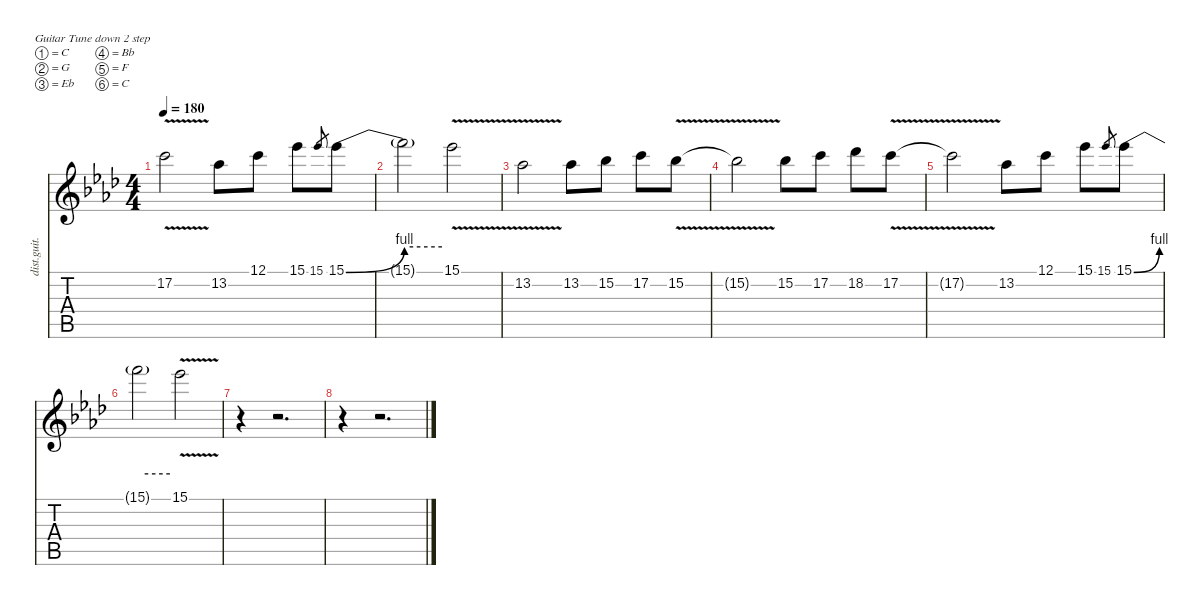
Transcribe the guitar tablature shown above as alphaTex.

\defaultSystemsLayout 4
\hideDynamics
\bracketExtendMode nobrackets
\otherSystemsTrackNameOrientation horizontal
\track ("Gtr. 5" "dist.guit.") {instrument distortionguitar}
\staff {score tabs}
\tuning (C4 G3 Eb3 Bb2 F2 C2)
\ts (4 4)
\tempo 180
\clef g2
\ks fminor
17.2{v t acc forcenatural}.2{dy f beam Down} 13.2{acc b}.8{beam Down} 12.1{acc forcenatural}.8{beam Down} 15.1{acc b}.8{beam Down} 15.1{acc b}.8{gr dy mf beam Up} 15.1{be (bend 0 0 60 4) acc b}.8{dy f beam Down} |
15.1{be (hold 0 4 60 4) t}.2{beam Down} 15.1{v acc b}.2{beam Down} |
13.2{v acc b}.2{beam Down} 13.2{acc b}.8{beam Down} 15.2{acc b}.8{beam Down} 17.2{acc forcenatural}.8{beam Down} 15.2{v acc b}.8{beam Down} |
15.2{v t acc b}.2{beam Down} 15.2{acc b}.8{beam Down} 17.2{acc forcenatural}.8{beam Down} 18.2{acc b}.8{beam Down} 17.2{v acc forcenatural}.8{beam Down} |
17.2{v t acc forcenatural}.2{beam Down} 13.2{acc b}.8{beam Down} 12.1{acc forcenatural}.8{beam Down} 15.1{acc b}.8{beam Down} 15.1{acc b}.8{gr dy mf beam Up} 15.1{be (bend 0 0 60 4) acc b}.8{dy f beam Down} |
15.1{be (hold 0 4 60 4) t}.2{beam Down} 15.1{v acc b}.2{beam Down} |
r.4{beam Down} r.2{d beam Down} |
r.4{beam Down} r.2{d beam Down}
